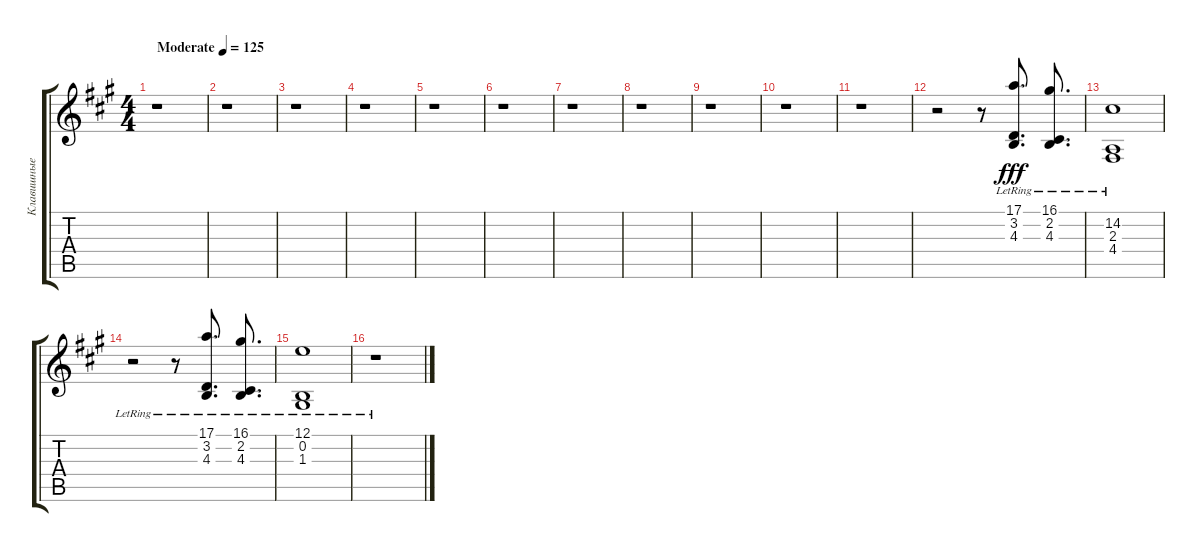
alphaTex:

\track ("Клавишные 2" "Клавишные ") {instrument electricgrandpiano}
\staff {score tabs}
\tuning (E4 B3 G3 D3 A2 E2) {hide}
\ts (4 4)
\tempo (125 "Moderate")
\clef g2
\ks f#minor
r.1{dy fff instrument electricgrandpiano} |
r.1 |
r.1 |
r.1 |
r.1 |
r.1 |
r.1 |
r.1 |
r.1 |
r.1 |
r.1 |
r.2 r.8 (17.1{lr} 3.2{lr} 4.3{lr}).8{d} (16.1{lr} 2.2{lr} 4.3{lr}).8{d} |
(14.2{lr} 2.3{lr} 4.4{lr}).1 |
r.2 r.8 (17.1{lr} 3.2{lr} 4.3{lr}).8{d} (16.1{lr} 2.2{lr} 4.3{lr}).8{d} |
(12.1 0.2 1.3{lr}).1 |
r.1
